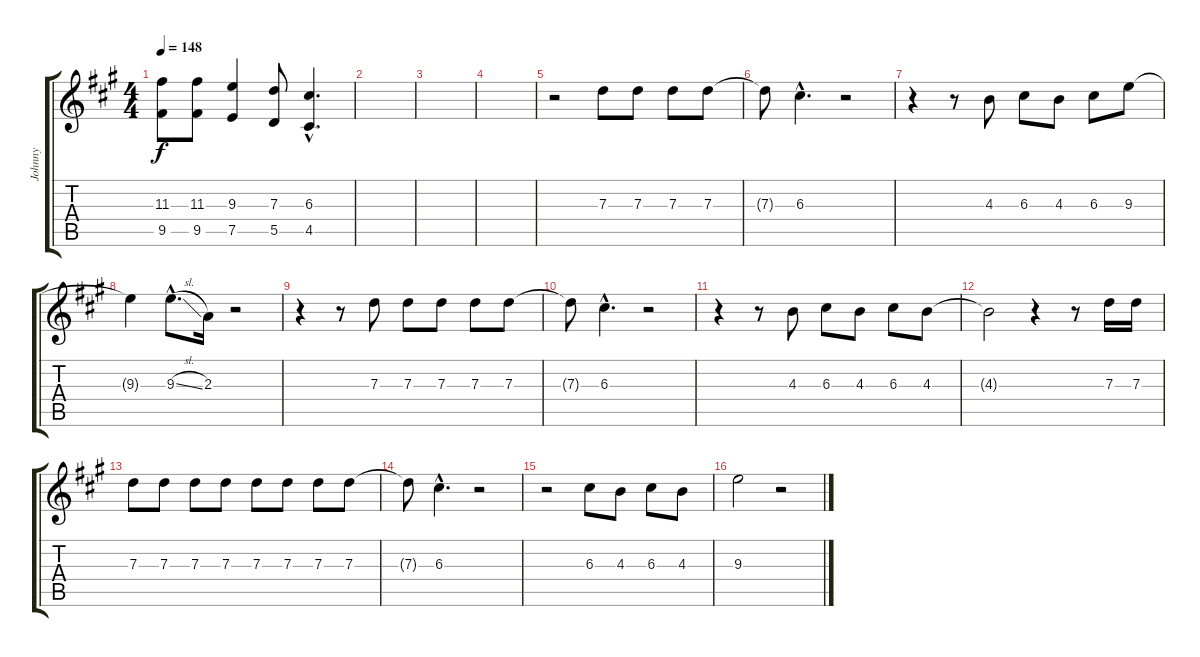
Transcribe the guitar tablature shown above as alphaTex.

\track ("Johnny" "Johnny") {instrument overdrivenguitar}
\staff {score tabs}
\tuning (E4 B3 G3 D3 A2 E2) {hide}
\ts (4 4)
\tempo 148
\clef g2
\ks a
(11.3{t} 9.5{t}).8{dy f} (11.3 9.5).8 (9.3 7.5).4 (7.3 5.5).8 (6.3{hac} 4.5{hac}).4{d} |
|
|
|
r.2 7.3.8 7.3.8 7.3.8 7.3.8 |
7.3{t}.8 6.3{hac}.4{d} r.2 |
r.4 r.8 4.3.8 6.3.8 4.3.8 6.3.8 9.3.8 |
9.3{t}.4 9.3{sl hac}.8{d} 2.3.16 r.2 |
r.4 r.8 7.3.8 7.3.8 7.3.8 7.3.8 7.3.8 |
7.3{t}.8 6.3{hac}.4{d} r.2 |
r.4 r.8 4.3.8 6.3.8 4.3.8 6.3.8 4.3.8 |
4.3{t}.2 r.4 r.8 7.3.16 7.3.16 |
7.3.8 7.3.8 7.3.8 7.3.8 7.3.8 7.3.8 7.3.8 7.3.8 |
7.3{t}.8 6.3{hac}.4{d} r.2 |
r.2 6.3.8 4.3.8 6.3.8 4.3.8 |
9.3.2 r.2
